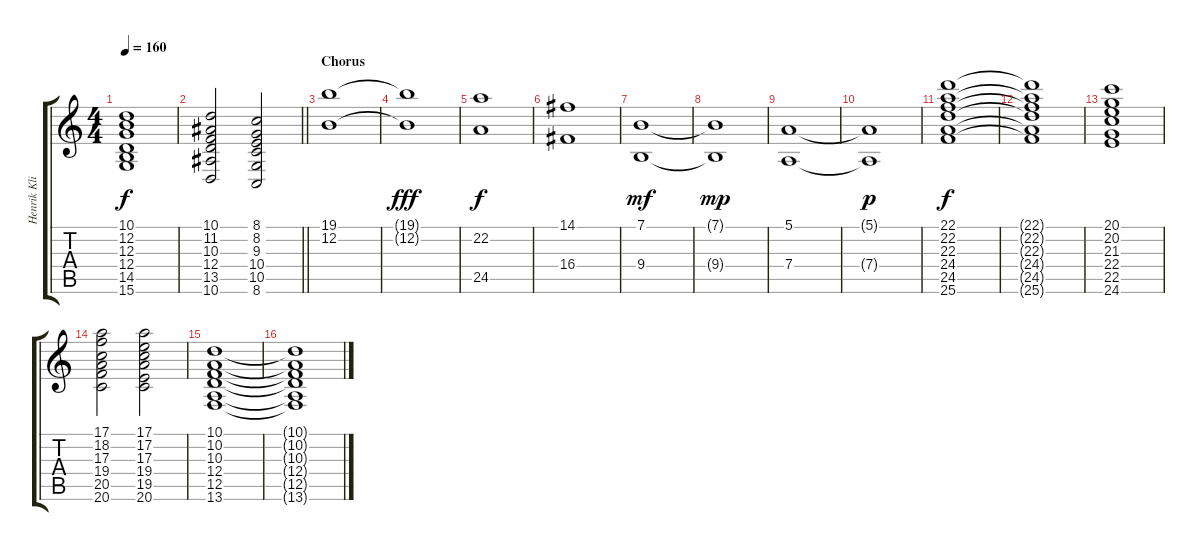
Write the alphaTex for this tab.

\track ("Henrik Klingenberg" "Henrik Kli") {instrument acousticgrandpiano}
\staff {score tabs}
\tuning (E4 B3 G3 D3 A2 E2) {hide}
\ts (4 4)
\tempo 160
\clef g2
\ks c
(10.1 12.2 12.3 12.4 14.5 15.6).1{dy f} |
\barLineRight lightlight
(10.1 11.2 10.3 12.4 13.5 10.6).2 (8.1 8.2 9.3 10.4 10.5 8.6).2 |
\section ("" "Chorus")
(19.1 12.2).1{volume 16 instrument choiraahs} |
(19.1{t} 12.2{t}).1{dy fff} |
(22.2 24.5).1{dy f} |
(14.1 16.4).1 |
(7.1 9.4).1{dy mf} |
(7.1{t} 9.4{t}).1{dy mp} |
(5.1 7.4).1 |
(5.1{t} 7.4{t}).1{dy p} |
(22.1 22.2 22.3 24.4 24.5 25.6).1{dy f volume 13 instrument stringensemble1} |
(22.1{t} 22.2{t} 22.3{t} 24.4{t} 24.5{t} 25.6{t}).1 |
(20.1 20.2 21.3 22.4 22.5 24.6).1 |
(17.1 18.2 17.3 19.4 20.5 20.6).2 (17.1 17.2 17.3 19.4 19.5 20.6).2 |
(10.1 10.2 10.3 12.4 12.5 13.6).1 |
(10.1{t} 10.2{t} 10.3{t} 12.4{t} 12.5{t} 13.6{t}).1
